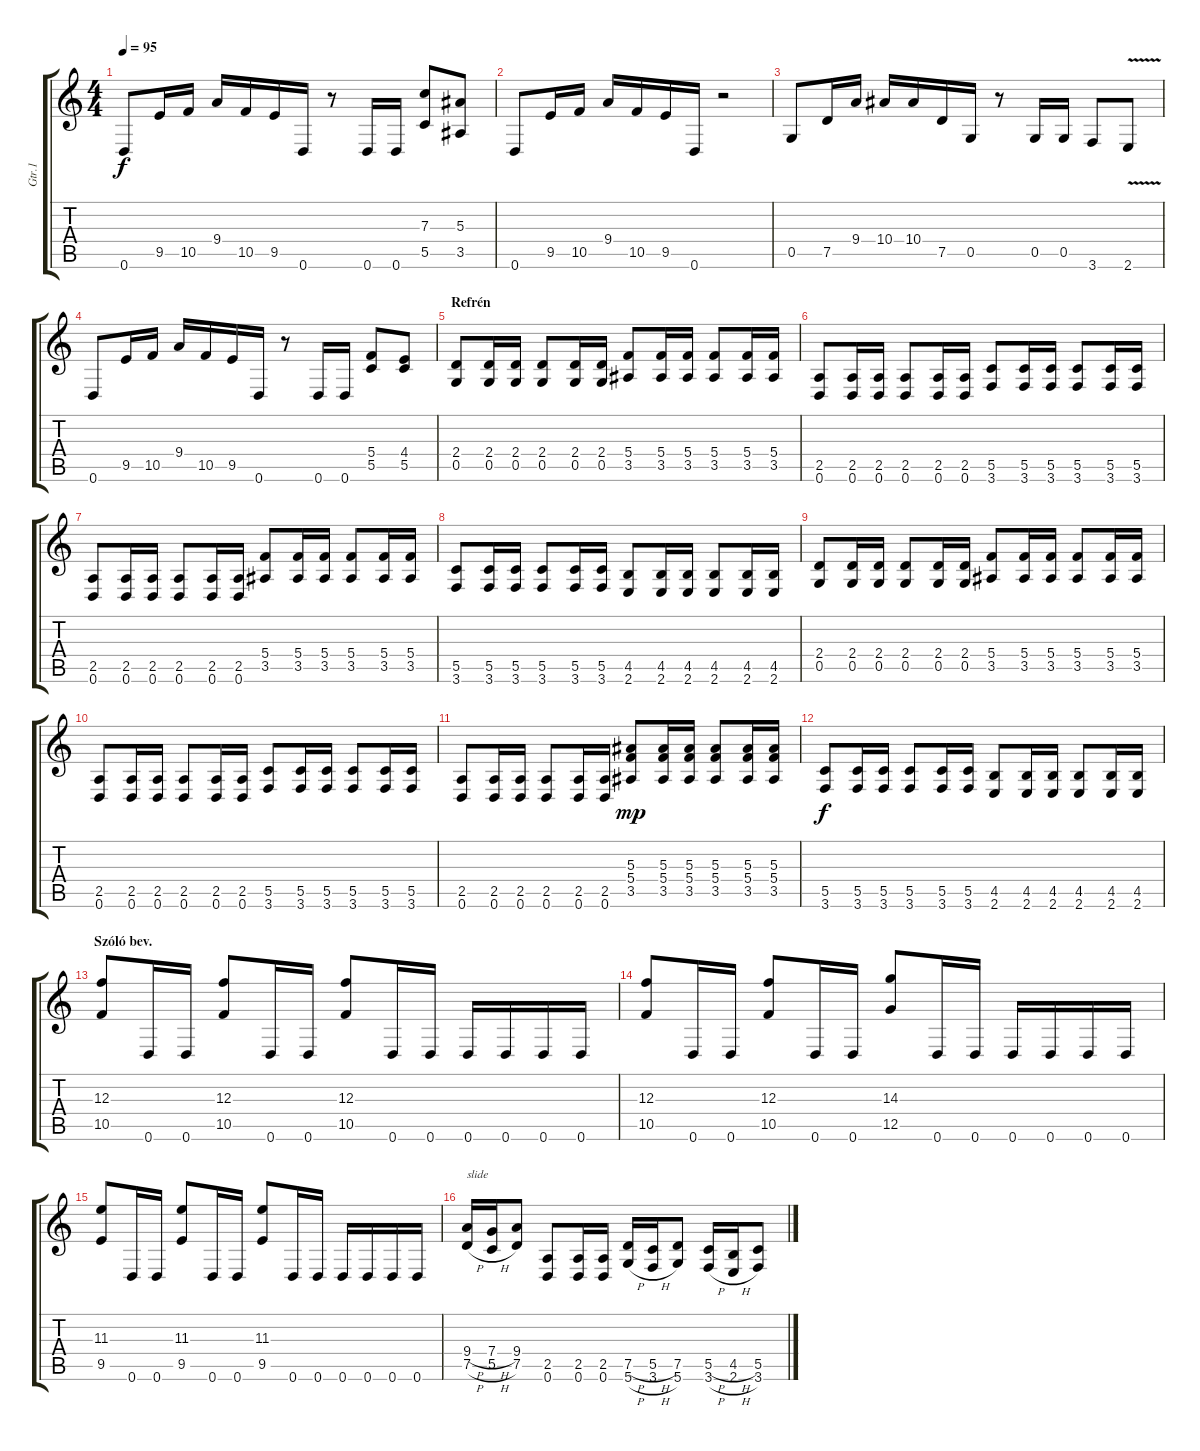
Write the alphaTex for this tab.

\track ("Gtr.1" "Gtr.1") {instrument overdrivenguitar}
\staff {score tabs}
\tuning (D4 A3 F3 C3 G2 D2) {hide}
\ts (4 4)
\tempo 95
\clef g2
\ks c
0.6.8{dy f} 9.5.16 10.5.16 9.4.16 10.5.16 9.5.16 0.6.16 r.8 0.6.16 0.6.16 (7.3 5.5).8 (5.3 3.5).8 |
0.6.8 9.5.16 10.5.16 9.4.16 10.5.16 9.5.16 0.6.16 r.2 |
0.5.8 7.5.16 9.4.16 10.4.16 10.4.16 7.5.16 0.5.16 r.8 0.5.16 0.5.16 3.6.8 2.6{v}.8 |
0.6.8 9.5.16 10.5.16 9.4.16 10.5.16 9.5.16 0.6.16 r.8 0.6.16 0.6.16 (5.4 5.5).8 (4.4 5.5).8 |
\section ("" "Refrén")
(2.4 0.5).8 (2.4 0.5).16 (2.4 0.5).16 (2.4 0.5).8 (2.4 0.5).16 (2.4 0.5).16 (5.4 3.5).8 (5.4 3.5).16 (5.4 3.5).16 (5.4 3.5).8 (5.4 3.5).16 (5.4 3.5).16 |
(2.5 0.6).8 (2.5 0.6).16 (2.5 0.6).16 (2.5 0.6).8 (2.5 0.6).16 (2.5 0.6).16 (5.5 3.6).8 (5.5 3.6).16 (5.5 3.6).16 (5.5 3.6).8 (5.5 3.6).16 (5.5 3.6).16 |
(2.5 0.6).8 (2.5 0.6).16 (2.5 0.6).16 (2.5 0.6).8 (2.5 0.6).16 (2.5 0.6).16 (5.4 3.5).8 (5.4 3.5).16 (5.4 3.5).16 (5.4 3.5).8 (5.4 3.5).16 (5.4 3.5).16 |
(5.5 3.6).8 (5.5 3.6).16 (5.5 3.6).16 (5.5 3.6).8 (5.5 3.6).16 (5.5 3.6).16 (4.5 2.6).8 (4.5 2.6).16 (4.5 2.6).16 (4.5 2.6).8 (4.5 2.6).16 (4.5 2.6).16 |
(2.4 0.5).8 (2.4 0.5).16 (2.4 0.5).16 (2.4 0.5).8 (2.4 0.5).16 (2.4 0.5).16 (5.4 3.5).8 (5.4 3.5).16 (5.4 3.5).16 (5.4 3.5).8 (5.4 3.5).16 (5.4 3.5).16 |
(2.5 0.6).8 (2.5 0.6).16 (2.5 0.6).16 (2.5 0.6).8 (2.5 0.6).16 (2.5 0.6).16 (5.5 3.6).8 (5.5 3.6).16 (5.5 3.6).16 (5.5 3.6).8 (5.5 3.6).16 (5.5 3.6).16 |
(2.5 0.6).8 (2.5 0.6).16 (2.5 0.6).16 (2.5 0.6).8 (2.5 0.6).16 (2.5 0.6).16 (5.3 5.4 3.5).8{dy mp} (5.3 5.4 3.5).16 (5.3 5.4 3.5).16 (5.3 5.4 3.5).8 (5.3 5.4 3.5).16 (5.3 5.4 3.5).16 |
(5.5 3.6).8{dy f} (5.5 3.6).16 (5.5 3.6).16 (5.5 3.6).8 (5.5 3.6).16 (5.5 3.6).16 (4.5 2.6).8 (4.5 2.6).16 (4.5 2.6).16 (4.5 2.6).8 (4.5 2.6).16 (4.5 2.6).16 |
\section ("" "Szóló bev.")
(12.3 10.5).8 0.6.16 0.6.16 (12.3 10.5).8 0.6.16 0.6.16 (12.3 10.5).8 0.6.16 0.6.16 0.6.16 0.6.16 0.6.16 0.6.16 |
(12.3 10.5).8 0.6.16 0.6.16 (12.3 10.5).8 0.6.16 0.6.16 (14.3 12.5).8 0.6.16 0.6.16 0.6.16 0.6.16 0.6.16 0.6.16 |
(11.3 9.5).8 0.6.16 0.6.16 (11.3 9.5).8 0.6.16 0.6.16 (11.3 9.5).8 0.6.16 0.6.16 0.6.16 0.6.16 0.6.16 0.6.16 |
(9.4{h} 7.5{h}).16{txt "slide"} (7.4{h} 5.5{h}).16 (9.4 7.5).8 (2.5 0.6).8 (2.5 0.6).16 (2.5 0.6).16 (7.5{h} 5.6{h}).16 (5.5{h} 3.6{h}).16 (7.5 5.6).8 (5.5{h} 3.6{h}).16 (4.5{h} 2.6{h}).16 (5.5 3.6).8
